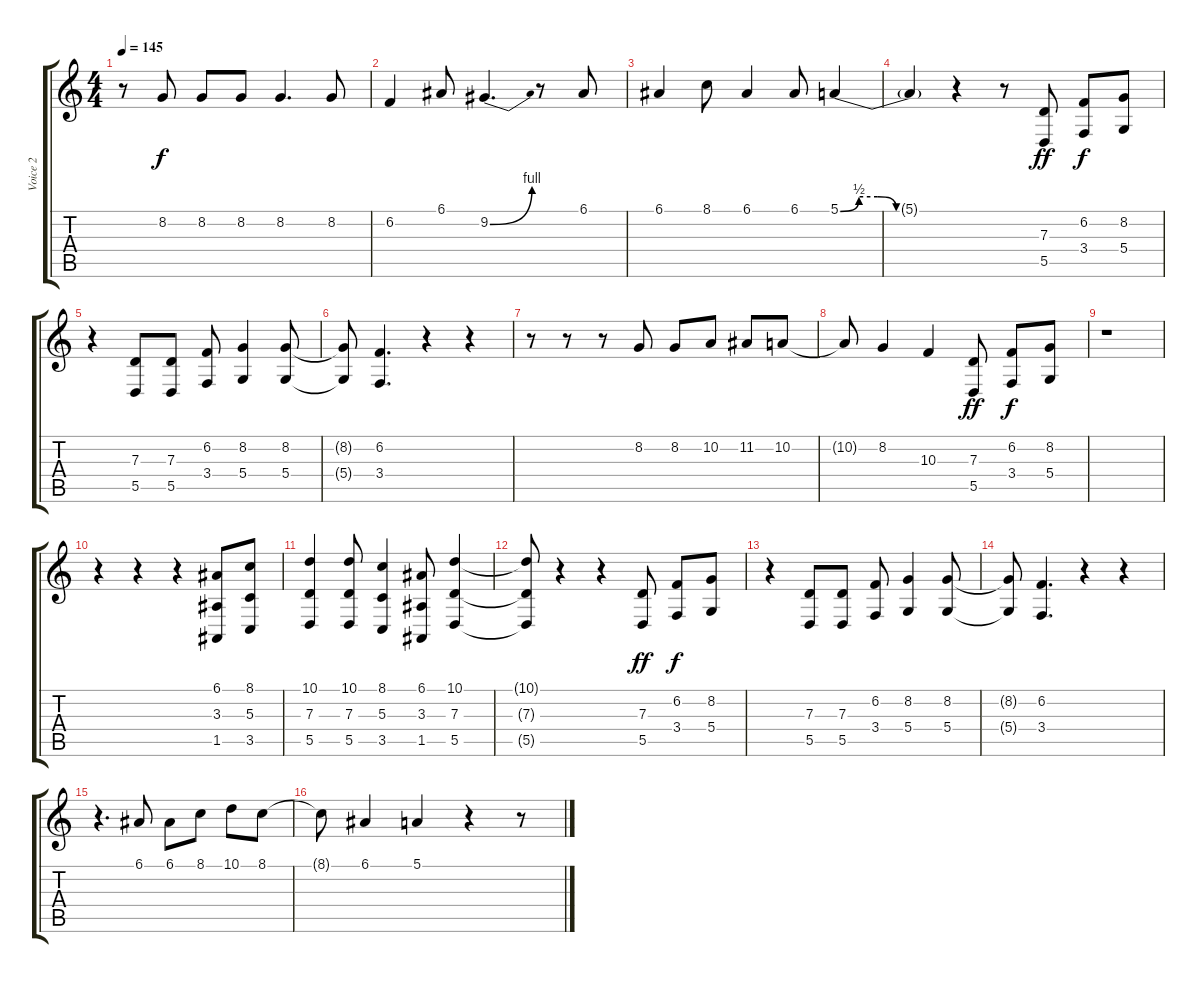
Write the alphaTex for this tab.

\track ("Voice 2" "Voice 2") {instrument synthbrass1}
\staff {score tabs}
\tuning (E4 B3 G3 D3 A2 E2) {hide}
\ts (4 4)
\tempo 145
\clef g2
\ks c
r.8{dy f} 8.2.8 8.2.8 8.2.8 8.2.4{d} 8.2.8 |
6.2.4 6.1.8 9.2{be (bend 0 0 60 4)}.4{d} r.8 6.1.8 |
6.1.4 8.1.8 6.1.4 6.1.8 5.1{be (custom 0 0 10 2 20 2 30 0 60 0)}.4 |
5.1{t}.4 r.4 r.8 (7.3 5.5).8{dy ff} (6.2 3.4).8{dy f} (8.2 5.4).8 |
r.4 (7.3 5.5).8 (7.3 5.5).8 (6.2 3.4).8 (8.2 5.4).4 (8.2 5.4).8 |
(8.2{t} 5.4{t}).8 (6.2 3.4).4{d} r.4 r.4 |
r.8 r.8 r.8 8.2.8 8.2.8 10.2.8 11.2.8 10.2.8 |
10.2{t}.8 8.2.4 10.3.4 (7.3 5.5).8{dy ff} (6.2 3.4).8{dy f} (8.2 5.4).8 |
r.1 |
r.4 r.4 r.4 (6.1 3.3 1.5).8 (8.1 5.3 3.5).8 |
(10.1 7.3 5.5).4 (10.1 7.3 5.5).8 (8.1 5.3 3.5).4 (6.1 3.3 1.5).8 (10.1 7.3 5.5).4 |
(10.1{t} 7.3{t} 5.5{t}).8 r.4 r.4 (7.3 5.5).8{dy ff} (6.2 3.4).8{dy f} (8.2 5.4).8 |
r.4 (7.3 5.5).8 (7.3 5.5).8 (6.2 3.4).8 (8.2 5.4).4 (8.2 5.4).8 |
(8.2{t} 5.4{t}).8 (6.2 3.4).4{d} r.4 r.4 |
r.4{d} 6.1.8 6.1.8 8.1.8 10.1.8 8.1.8 |
8.1{t}.8 6.1.4 5.1.4 r.4 r.8
